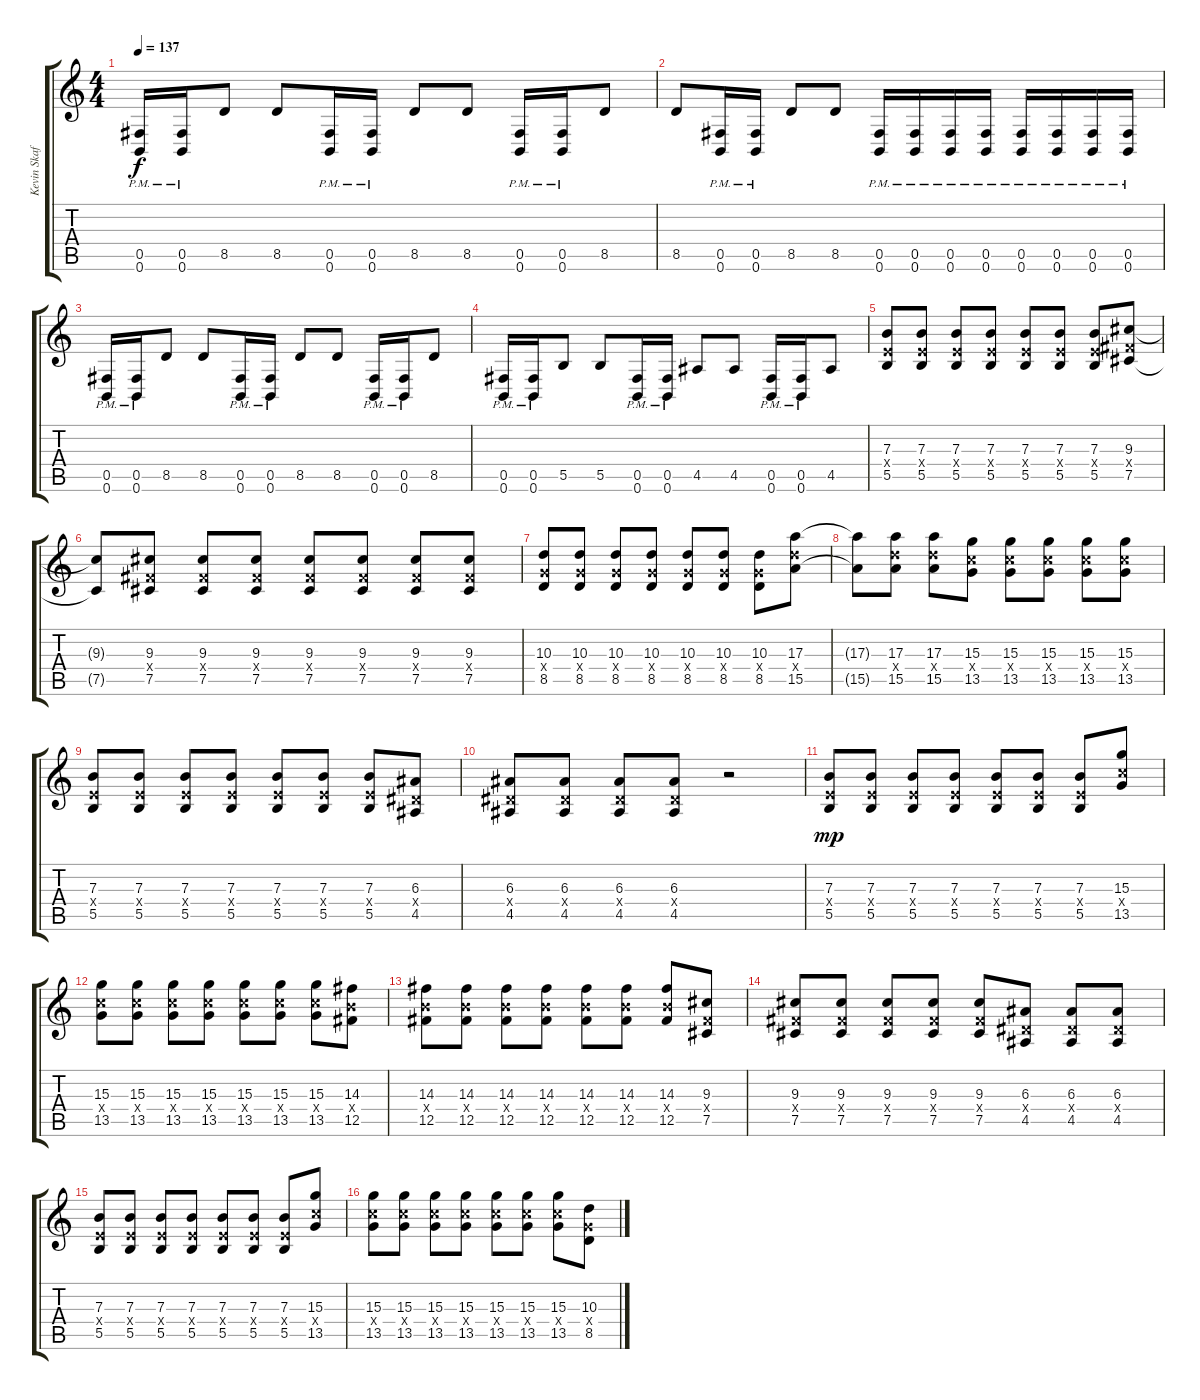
\track ("Kevin Skaff / Lead Guitar" "Kevin Skaf") {instrument distortionguitar}
\staff {score tabs}
\tuning (Db4 Ab3 E3 B2 Gb2 B1) {hide}
\ts (4 4)
\tempo 137
\clef g2
\ks c
(0.5{pm} 0.6{pm}).16{dy f} (0.5{pm} 0.6{pm}).16 8.5.8 8.5.8 (0.5{pm} 0.6{pm}).16 (0.5{pm} 0.6{pm}).16 8.5.8 8.5.8 (0.5{pm} 0.6{pm}).16 (0.5{pm} 0.6{pm}).16 8.5.8 |
8.5.8 (0.5{pm} 0.6{pm}).16 (0.5{pm} 0.6{pm}).16 8.5.8 8.5.8 (0.5{pm} 0.6{pm}).16 (0.5{pm} 0.6{pm}).16 (0.5{pm} 0.6{pm}).16 (0.5{pm} 0.6{pm}).16 (0.5{pm} 0.6{pm}).16 (0.5{pm} 0.6{pm}).16 (0.5{pm} 0.6{pm}).16 (0.5{pm} 0.6{pm}).16 |
(0.5{pm} 0.6{pm}).16 (0.5{pm} 0.6{pm}).16 8.5.8 8.5.8 (0.5{pm} 0.6{pm}).16 (0.5{pm} 0.6{pm}).16 8.5.8 8.5.8 (0.5{pm} 0.6{pm}).16 (0.5{pm} 0.6{pm}).16 8.5.8 |
(0.5{pm} 0.6{pm}).16 (0.5{pm} 0.6{pm}).16 5.5.8 5.5.8 (0.5{pm} 0.6{pm}).16 (0.5{pm} 0.6{pm}).16 4.5.8 4.5.8 (0.5{pm} 0.6{pm}).16 (0.5{pm} 0.6{pm}).16 4.5.8 |
(7.3 5.4{x} 5.5).8 (7.3 5.4{x} 5.5).8 (7.3 5.4{x} 5.5).8 (7.3 5.4{x} 5.5).8 (7.3 5.4{x} 5.5).8 (7.3 5.4{x} 5.5).8 (7.3 5.4{x} 5.5).8 (9.3 7.4{x} 7.5).8 |
(9.3{t} 7.5{t}).8 (9.3 7.4{x} 7.5).8 (9.3 7.4{x} 7.5).8 (9.3 7.4{x} 7.5).8 (9.3 7.4{x} 7.5).8 (9.3 7.4{x} 7.5).8 (9.3 7.4{x} 7.5).8 (9.3 7.4{x} 7.5).8 |
(10.3 8.4{x} 8.5).8 (10.3 8.4{x} 8.5).8 (10.3 8.4{x} 8.5).8 (10.3 8.4{x} 8.5).8 (10.3 8.4{x} 8.5).8 (10.3 8.4{x} 8.5).8 (10.3 8.4{x} 8.5).8 (17.3 15.4{x} 15.5).8 |
(17.3{t} 15.5{t}).8 (17.3 15.4{x} 15.5).8 (17.3 15.4{x} 15.5).8 (15.3 13.4{x} 13.5).8 (15.3 13.4{x} 13.5).8 (15.3 13.4{x} 13.5).8 (15.3 13.4{x} 13.5).8 (15.3 13.4{x} 13.5).8 |
(7.3 5.4{x} 5.5).8 (7.3 5.4{x} 5.5).8 (7.3 5.4{x} 5.5).8 (7.3 5.4{x} 5.5).8 (7.3 5.4{x} 5.5).8 (7.3 5.4{x} 5.5).8 (7.3 5.4{x} 5.5).8 (6.3 4.4{x} 4.5).8 |
(6.3 4.4{x} 4.5).8 (6.3 4.4{x} 4.5).8 (6.3 4.4{x} 4.5).8 (6.3 4.4{x} 4.5).8 r.2 |
(7.3 5.4{x} 5.5).8{dy mp} (7.3 5.4{x} 5.5).8 (7.3 5.4{x} 5.5).8 (7.3 5.4{x} 5.5).8 (7.3 5.4{x} 5.5).8 (7.3 5.4{x} 5.5).8 (7.3 5.4{x} 5.5).8 (15.3 13.4{x} 13.5).8 |
(15.3 13.4{x} 13.5).8 (15.3 13.4{x} 13.5).8 (15.3 13.4{x} 13.5).8 (15.3 13.4{x} 13.5).8 (15.3 13.4{x} 13.5).8 (15.3 13.4{x} 13.5).8 (15.3 13.4{x} 13.5).8 (14.3 12.4{x} 12.5).8 |
(14.3 12.4{x} 12.5).8 (14.3 12.4{x} 12.5).8 (14.3 12.4{x} 12.5).8 (14.3 12.4{x} 12.5).8 (14.3 12.4{x} 12.5).8 (14.3 12.4{x} 12.5).8 (14.3 12.4{x} 12.5).8 (9.3 7.4{x} 7.5).8 |
(9.3 7.4{x} 7.5).8 (9.3 7.4{x} 7.5).8 (9.3 7.4{x} 7.5).8 (9.3 7.4{x} 7.5).8 (9.3 7.4{x} 7.5).8 (6.3 4.4{x} 4.5).8 (6.3 4.4{x} 4.5).8 (6.3 4.4{x} 4.5).8 |
(7.3 5.4{x} 5.5).8 (7.3 5.4{x} 5.5).8 (7.3 5.4{x} 5.5).8 (7.3 5.4{x} 5.5).8 (7.3 5.4{x} 5.5).8 (7.3 5.4{x} 5.5).8 (7.3 5.4{x} 5.5).8 (15.3 13.4{x} 13.5).8 |
(15.3 13.4{x} 13.5).8 (15.3 13.4{x} 13.5).8 (15.3 13.4{x} 13.5).8 (15.3 13.4{x} 13.5).8 (15.3 13.4{x} 13.5).8 (15.3 13.4{x} 13.5).8 (15.3 13.4{x} 13.5).8 (10.3 8.4{x} 8.5).8
